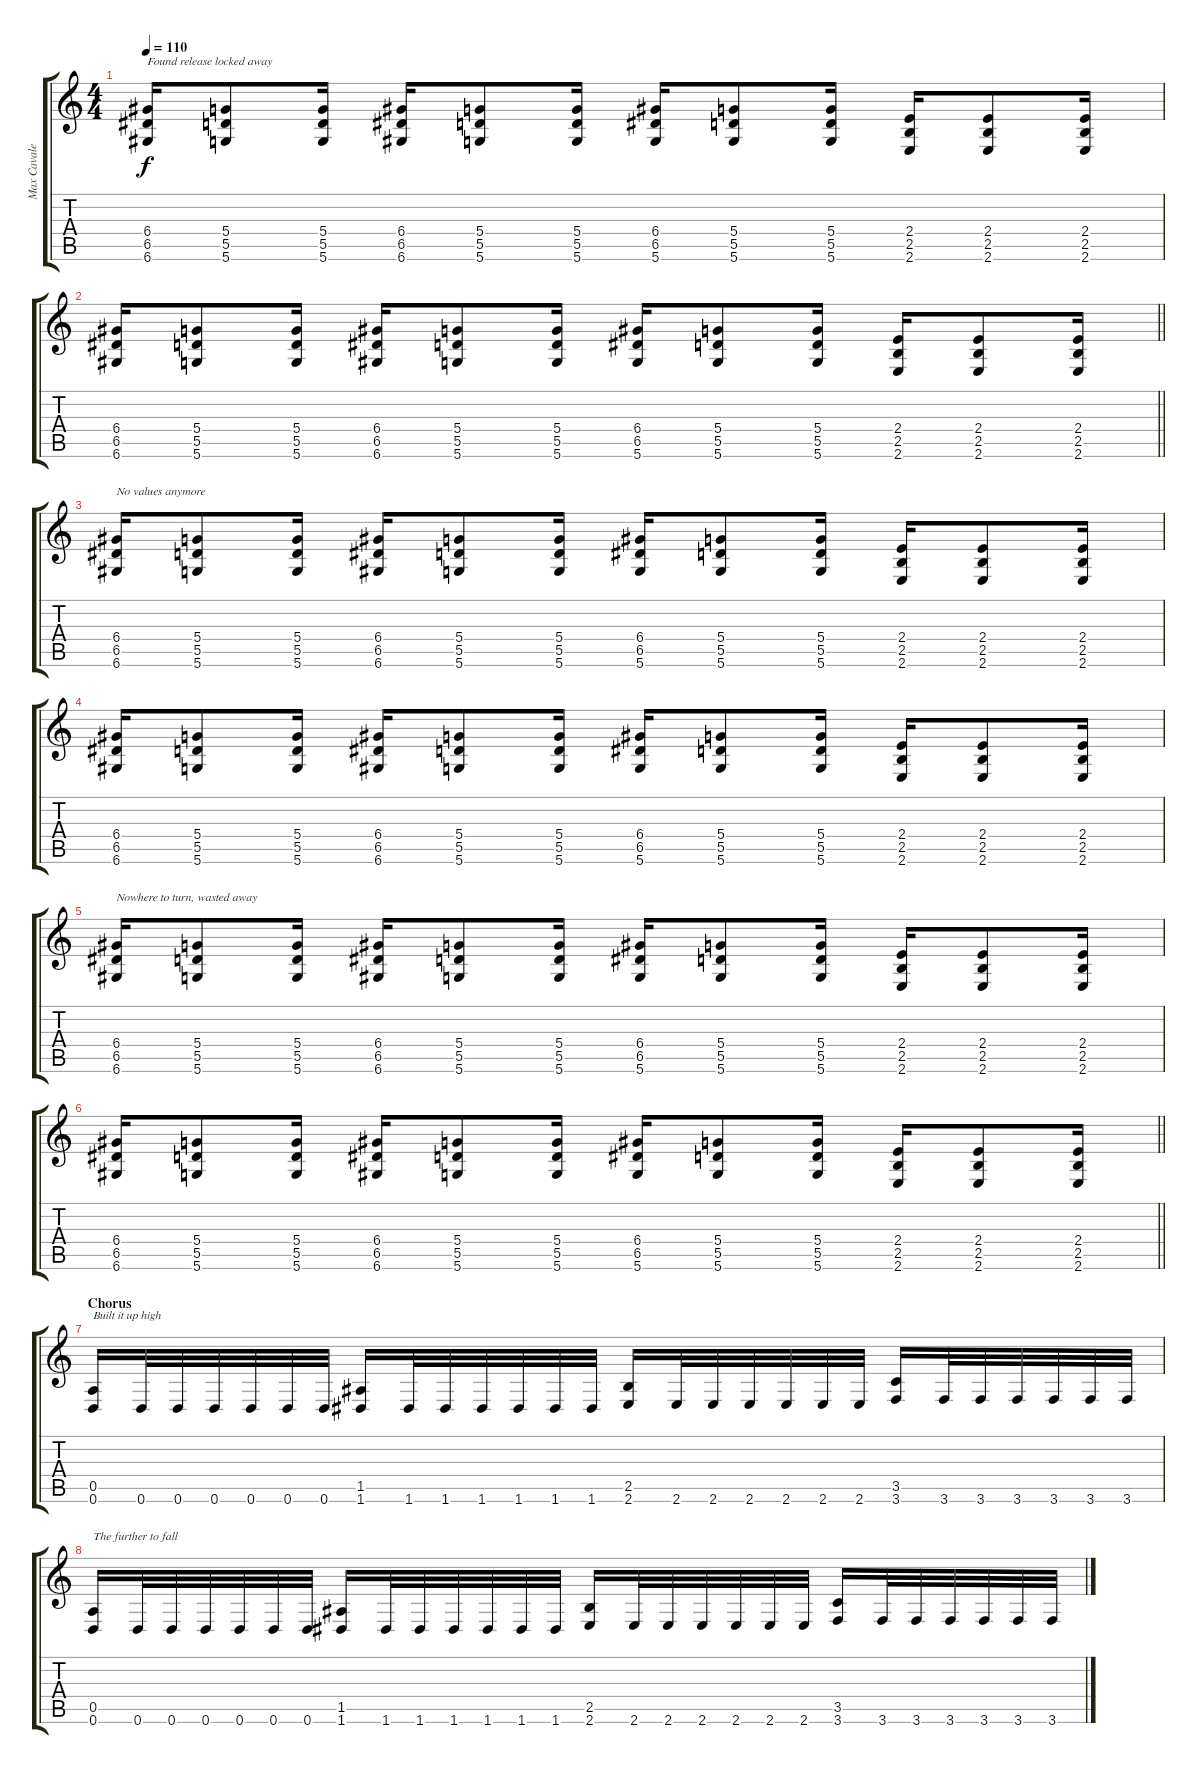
\track ("Max Cavalera" "Max Cavale") {instrument distortionguitar}
\staff {score tabs}
\tuning (E4 B3 G3 D3 A2 D2) {hide}
\ts (4 4)
\tempo 110
\clef g2
\ks c
(6.4 6.5 6.6).16{txt "Found release locked away" dy f} (5.4 5.5 5.6).8 (5.4 5.5 5.6).16 (6.4 6.5 6.6).16 (5.4 5.5 5.6).8 (5.4 5.5 5.6).16 (6.4 6.5 5.6).16 (5.4 5.5 5.6).8 (5.4 5.5 5.6).16 (2.4 2.5 2.6).16 (2.4 2.5 2.6).8 (2.4 2.5 2.6).16 |
\barLineRight lightlight
(6.4 6.5 6.6).16 (5.4 5.5 5.6).8 (5.4 5.5 5.6).16 (6.4 6.5 6.6).16 (5.4 5.5 5.6).8 (5.4 5.5 5.6).16 (6.4 6.5 5.6).16 (5.4 5.5 5.6).8 (5.4 5.5 5.6).16 (2.4 2.5 2.6).16 (2.4 2.5 2.6).8 (2.4 2.5 2.6).16 |
(6.4 6.5 6.6).16{txt "No values anymore"} (5.4 5.5 5.6).8 (5.4 5.5 5.6).16 (6.4 6.5 6.6).16 (5.4 5.5 5.6).8 (5.4 5.5 5.6).16 (6.4 6.5 5.6).16 (5.4 5.5 5.6).8 (5.4 5.5 5.6).16 (2.4 2.5 2.6).16 (2.4 2.5 2.6).8 (2.4 2.5 2.6).16 |
(6.4 6.5 6.6).16 (5.4 5.5 5.6).8 (5.4 5.5 5.6).16 (6.4 6.5 6.6).16 (5.4 5.5 5.6).8 (5.4 5.5 5.6).16 (6.4 6.5 5.6).16 (5.4 5.5 5.6).8 (5.4 5.5 5.6).16 (2.4 2.5 2.6).16 (2.4 2.5 2.6).8 (2.4 2.5 2.6).16 |
(6.4 6.5 6.6).16{txt "Nowhere to turn, wasted away"} (5.4 5.5 5.6).8 (5.4 5.5 5.6).16 (6.4 6.5 6.6).16 (5.4 5.5 5.6).8 (5.4 5.5 5.6).16 (6.4 6.5 5.6).16 (5.4 5.5 5.6).8 (5.4 5.5 5.6).16 (2.4 2.5 2.6).16 (2.4 2.5 2.6).8 (2.4 2.5 2.6).16 |
\barLineRight lightlight
(6.4 6.5 6.6).16 (5.4 5.5 5.6).8 (5.4 5.5 5.6).16 (6.4 6.5 6.6).16 (5.4 5.5 5.6).8 (5.4 5.5 5.6).16 (6.4 6.5 5.6).16 (5.4 5.5 5.6).8 (5.4 5.5 5.6).16 (2.4 2.5 2.6).16 (2.4 2.5 2.6).8 (2.4 2.5 2.6).16 |
\section ("" "Chorus")
(0.5 0.6).16{txt "Built it up high"} 0.6.32 0.6.32 0.6.32 0.6.32 0.6.32 0.6.32 (1.5 1.6).16 1.6.32 1.6.32 1.6.32 1.6.32 1.6.32 1.6.32 (2.5 2.6).16 2.6.32 2.6.32 2.6.32 2.6.32 2.6.32 2.6.32 (3.5 3.6).16 3.6.32 3.6.32 3.6.32 3.6.32 3.6.32 3.6.32 |
(0.5 0.6).16{txt "The further to fall"} 0.6.32 0.6.32 0.6.32 0.6.32 0.6.32 0.6.32 (1.5 1.6).16 1.6.32 1.6.32 1.6.32 1.6.32 1.6.32 1.6.32 (2.5 2.6).16 2.6.32 2.6.32 2.6.32 2.6.32 2.6.32 2.6.32 (3.5 3.6).16 3.6.32 3.6.32 3.6.32 3.6.32 3.6.32 3.6.32
